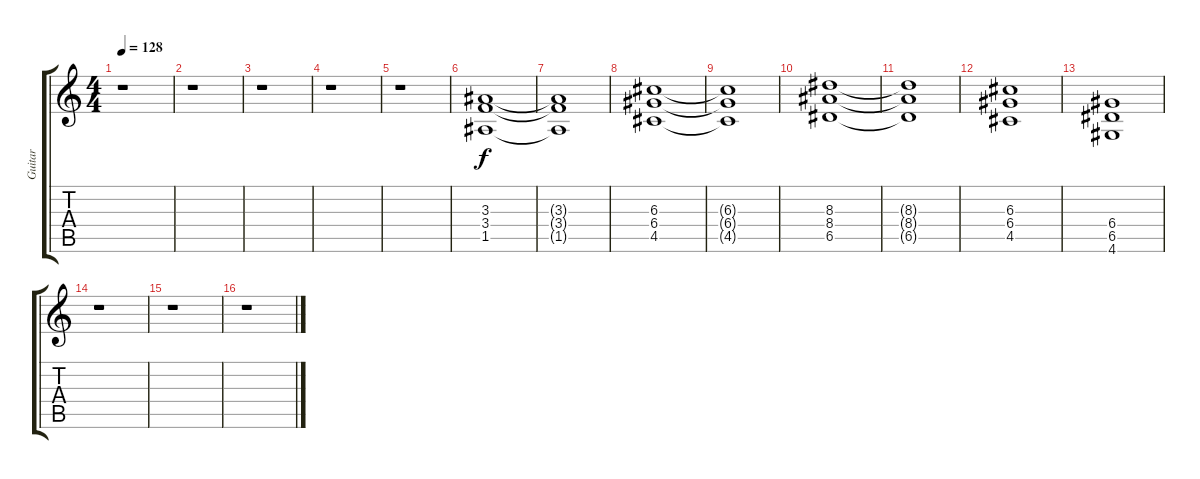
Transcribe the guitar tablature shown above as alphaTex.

\track ("Guitar" "Guitar") {instrument distortionguitar}
\staff {score tabs}
\tuning (E4 B3 G3 D3 A2 E2) {hide}
\ts (4 4)
\tempo 128
\clef g2
\ks c
r.1{dy f} |
r.1 |
r.1 |
r.1 |
r.1 |
(3.3 3.4 1.5).1 |
(3.3{t} 3.4{t} 1.5{t}).1 |
(6.3 6.4 4.5).1 |
(6.3{t} 6.4{t} 4.5{t}).1 |
(8.3 8.4 6.5).1 |
(8.3{t} 8.4{t} 6.5{t}).1 |
(6.3 6.4 4.5).1 |
(6.4 6.5 4.6).1 |
r.1 |
r.1 |
r.1
